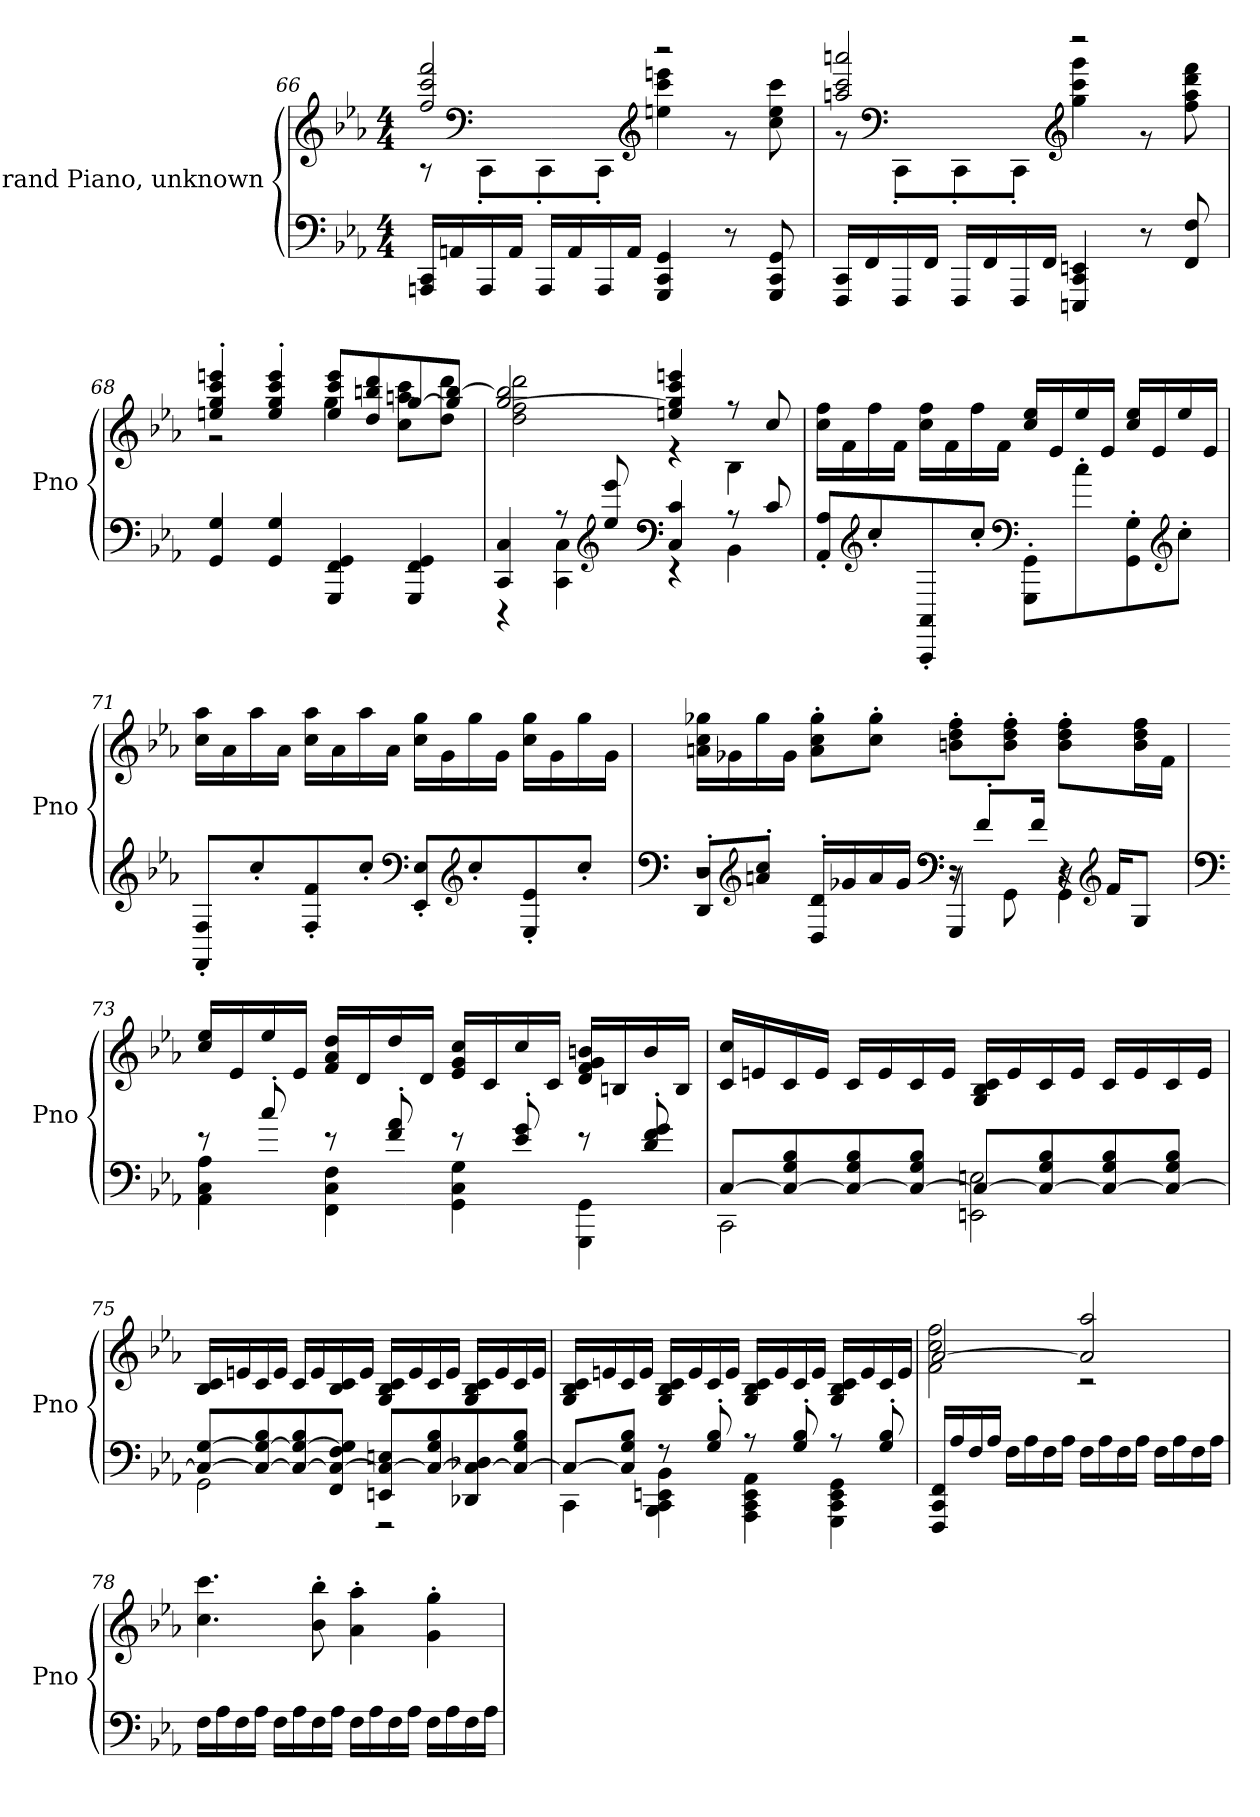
**kern	**kern
*part1	*part1
*staff2	*staff1
*I"Grand Piano, unknown	*
*I'Pno	*
*clefF4	*clefG2
*k[b-e-a-]	*k[b-e-a-]
*M4/4	*M4/4
=66	=66
*	*^
16AAAn/ 16CC/LL	2ff/ 2ccc/ 2fff/	8r
16AAn/	.	.
*	*clefF4	*
16AAA/	.	8CC'\L
16AA/JJ	.	.
16AAA/LL	.	8CC'\
16AA/	.	.
16AAA/	.	8CC'\J
16AA/JJ	.	.
*	*clefG2	*
4GGG/ 4CC/ 4GG/	2r	4een\ 4ccc\ 4eeen\
8r	.	8r
8GGG/ 8CC/ 8GG/	.	8cc\ 8ee\ 8ccc\
=67	=67	=67
16FFF/ 16CC/LL	2aan/ 2ccc/ 2aaan/	8r
16FF/	.	.
*	*clefF4	*
16FFF/	.	8CC'\L
16FF/JJ	.	.
16FFF/LL	.	8CC'\
16FF/	.	.
16FFF/	.	8CC'\J
16FF/JJ	.	.
*	*clefG2	*
4EEEn/ 4CC/ 4EEn/	2r	4gg\ 4ccc\ 4ggg\
8r	.	8r
8FF/ 8F/	.	8ff\ 8aa\ 8ddd\ 8fff\
!!LO:LB:g=z	!!
=68	=68	=68
4GG/ 4G/	4een/' 4gg/' 4ccc/' 4eeen/'	2r
4GG/ 4G/	4ee/' 4gg/' 4ccc/' 4eee/'	.
4GGG/ 4FF/ 4GG/	8ee/ 8ccc/ 8eee/L	4gg\
.	8dd/ 8bbn/ 8ddd/	.
4GGG/ 4FF/ 4GG/	[8gg/	8cc\ 8aan\ 8ccc\L
.	8gg/] [8bb/J	8dd\ 8ddd\J
=69	=69	=69
*^	*	*
4CC/ 4C/	4r	[2gg/ 2bb/]	2dd\ 2ff\ 2ddd\
8r	4CC\ 4C\	.	.
*clefG2	*	*	*
8ee-/ 8eee-/	.	.	.
*clefF4	*	*	*
4C/ 4c/	4r	4een/ 4gg/] 4ccc/ 4eeen/	4r
8r	4BB-\	8r	4B-\
8c/	.	8cc/	.
*v	*v	*	*
*	*v	*v
=70	=70
8AA-/' 8A-/'L	16cc\ 16ff\LL
.	16f\
*clefG2	*
8cc'/	16ff\
.	16f\JJ
8AAA-/' 8AA-/'	16cc\ 16ff\LL
.	16f\
8cc'/J	16ff\
.	16f\JJ
*clefF4	*
8GGG\' 8GG\'L	16cc/ 16ee-/LL
.	16e-/
8cc'\	16ee-/
.	16e-/JJ
8GG\' 8G\'	16cc/ 16ee-/LL
.	16e-/
*clefG2	*
8cc'\J	16ee-/
.	16e-/JJ
!!LO:LB:g=z
=71	=71
8FF/' 8F/'L	16cc\ 16aa-\LL
.	16a-\
8cc'/	16aa-\
.	16a-\JJ
8F/' 8f/'	16cc\ 16aa-\LL
.	16a-\
8cc'/J	16aa-\
.	16a-\JJ
*clefF4	*
8EE-/' 8E-/'L	16cc\ 16gg\LL
.	16g\
*clefG2	*
8cc'/	16gg\
.	16g\JJ
8E-/' 8e-/'	16cc\ 16gg\LL
.	16g\
8cc'/J	16gg\
.	16g\JJ
=72	=72
*clefF4	*
*^	*
*	*^	*
8DD/' 8D/'L	2r	2r	16an\ 16cc\ 16gg-X\LL
.	.	.	16g-X\
*clefG2	*	*	*
8an/' 8cc/'J	.	.	16gg-\
.	.	.	16g-\JJ
16D/' 16d/'LL	.	.	8a\' 8cc\' 8gg-\'L
16g-X/	.	.	.
16a/	.	.	8cc\' 8gg-\'J
16g-/JJ	.	.	.
*clefF4	*	*	*
16r	8r	4GGG/	8bn\' 8dd\' 8ff\'L
8f'/L	.	.	.
.	8GG\	.	8b\' 8dd\' 8ff\'J
16f/Jk	.	.	.
16r	4GG\	4r	8b\' 8dd\' 8ff\'L
*clefG2	*	*	*
16f/KL	.	.	.
8G/J	.	.	16b\ 16dd\ 16ff\L
.	.	.	16f\JJ
*v	*v	*v	*
!!LO:PB:g=z
=73	=73
*clefF4	*
*^	*
8r	4AA-\ 4C\ 4A-\	16cc/ 16ee-/LL
.	.	16e-/
8cc'/	.	16ee-/
.	.	16e-/JJ
8r	4FF\ 4C\ 4F\	16f/ 16a-/ 16dd/LL
.	.	16d/
8f/' 8a-/'	.	16dd/
.	.	16d/JJ
8r	4GG\ 4C\ 4G\	16e-/ 16g/ 16cc/LL
.	.	16c/
8e-/' 8g/'	.	16cc/
.	.	16c/JJ
8r	4GGG\ 4GG\	16d/ 16f/ 16g/ 16bn/LL
.	.	16Bn/
8d/' 8f/' 8g/'	.	16b/
.	.	16B/JJ
=74	=74	=74
[8C/L	2CC\	16c/ 16cc/LL
.	.	16en/
8C/_ 8G/ 8B-/	.	16c/
.	.	16e/JJ
8C/_ 8G/ 8B-/	.	16c/LL
.	.	16e/
8C/_ 8G/ 8B-/J	.	16c/
.	.	16e/JJ
8C/L_	2EEn\ 2En\	16G/ 16B-/ 16c/LL
.	.	16e/
8C/_ 8G/ 8B-/	.	16c/
.	.	16e/JJ
8C/_ 8G/ 8B-/	.	16c/LL
.	.	16e/
8C/_ 8G/ 8B-/J	.	16c/
.	.	16e/JJ
!!LO:LB:g=z
=75	=75	=75
8C/_ [8G/L	2GG\	16B-/ 16c/LL
.	.	16en/
8C/_ 8G/_ 8B-/	.	16c/
.	.	16e/JJ
8C/_ 8G/_ 8B-/	.	16c/LL
.	.	16e/
8FF/ 8C/_ 8F/ 8G/]J	.	16B-/ 16c/
.	.	16e/JJ
8EEn/ 8C/_ 8En/L	2r	16G/ 16B-/ 16c/LL
.	.	16e/
8C/_ 8G/ 8B-/	.	16c/
.	.	16e/JJ
8DD-X/ 8C/_ 8D-X/	.	16G/ 16B-/ 16c/LL
.	.	16e/
8C/_ 8G/ 8B-/J	.	16c/
.	.	16e/JJ
=76	=76	=76
8C/L_	4CC\	16G/ 16B-/ 16c/LL
.	.	16en/
8C/] 8G/ 8B-/J	.	16c/
.	.	16e/JJ
8r	4BBB-\ 4CC\ 4EEn\ 4BB-\	16G/ 16B-/ 16c/LL
.	.	16e/
8G/' 8B-/'	.	16c/
.	.	16e/JJ
8r	4AAA-\ 4CC\ 4EE\ 4AA-\	16G/ 16B-/ 16c/LL
.	.	16e/
8G/' 8B-/'	.	16c/
.	.	16e/JJ
8r	4GGG\ 4CC\ 4EE\ 4GG\	16G/ 16B-/ 16c/LL
.	.	16e/
8G/' 8B-/'	.	16c/
.	.	16e/JJ
*v	*v	*
!!LO:LB:g=z
=77	=77
*	*^
16FFF/ 16CC/ 16FF/LL	[2a-/	2f\ 2cc\ 2ff\
16A-/	.	.
16F/	.	.
16A-/JJ	.	.
16F\LL	.	.
16A-\	.	.
16F\	.	.
16A-\JJ	.	.
16F\LL	2a-/] 2aa-/	2r
16A-\	.	.
16F\	.	.
16A-\JJ	.	.
16F\LL	.	.
16A-\	.	.
16F\	.	.
16A-\JJ	.	.
*	*v	*v
=78	=78
16F\LL	4.cc\ 4.ccc\
16A-\	.
16F\	.
16A-\JJ	.
16F\LL	.
16A-\	.
16F\	8b-\' 8bb-\'
16A-\JJ	.
16F\LL	4a-\' 4aa-\'
16A-\	.
16F\	.
16A-\JJ	.
16F\LL	4g\' 4gg\'
16A-\	.
16F\	.
16A-\JJ	.
=	=
*-	*-
